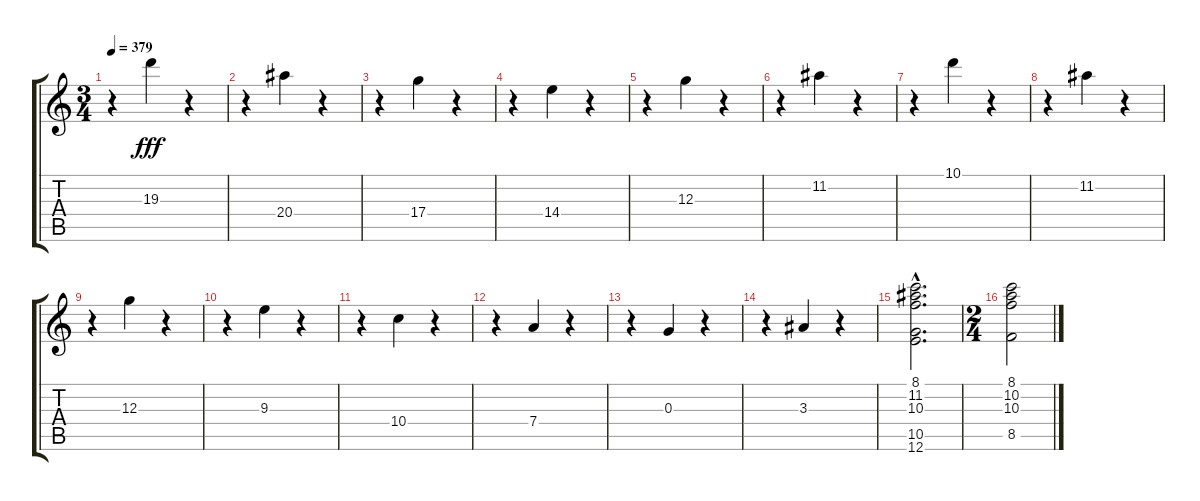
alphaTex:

\track "" {instrument acousticguitarnylon}
\staff {score tabs}
\tuning (E4 B3 G3 D3 A2 E2) {hide}
\ts (3 4)
\tempo 379
\clef g2
\ks c
r.4{dy fff} 19.3.4 r.4 |
r.4 20.4.4 r.4 |
r.4 17.4.4 r.4 |
r.4 14.4.4 r.4 |
r.4 12.3.4 r.4 |
r.4 11.2.4 r.4 |
r.4 10.1.4 r.4 |
r.4 11.2.4 r.4 |
r.4 12.3.4 r.4 |
r.4 9.3.4 r.4 |
r.4 10.4.4 r.4 |
r.4 7.4.4 r.4 |
r.4 0.3.4 r.4 |
r.4 3.3.4 r.4 |
(8.1{hac} 11.2{hac} 10.3{hac} 10.5{hac} 12.6{hac}).2{d} |
\ts (2 4)
(8.1 10.2 10.3 8.5).2
